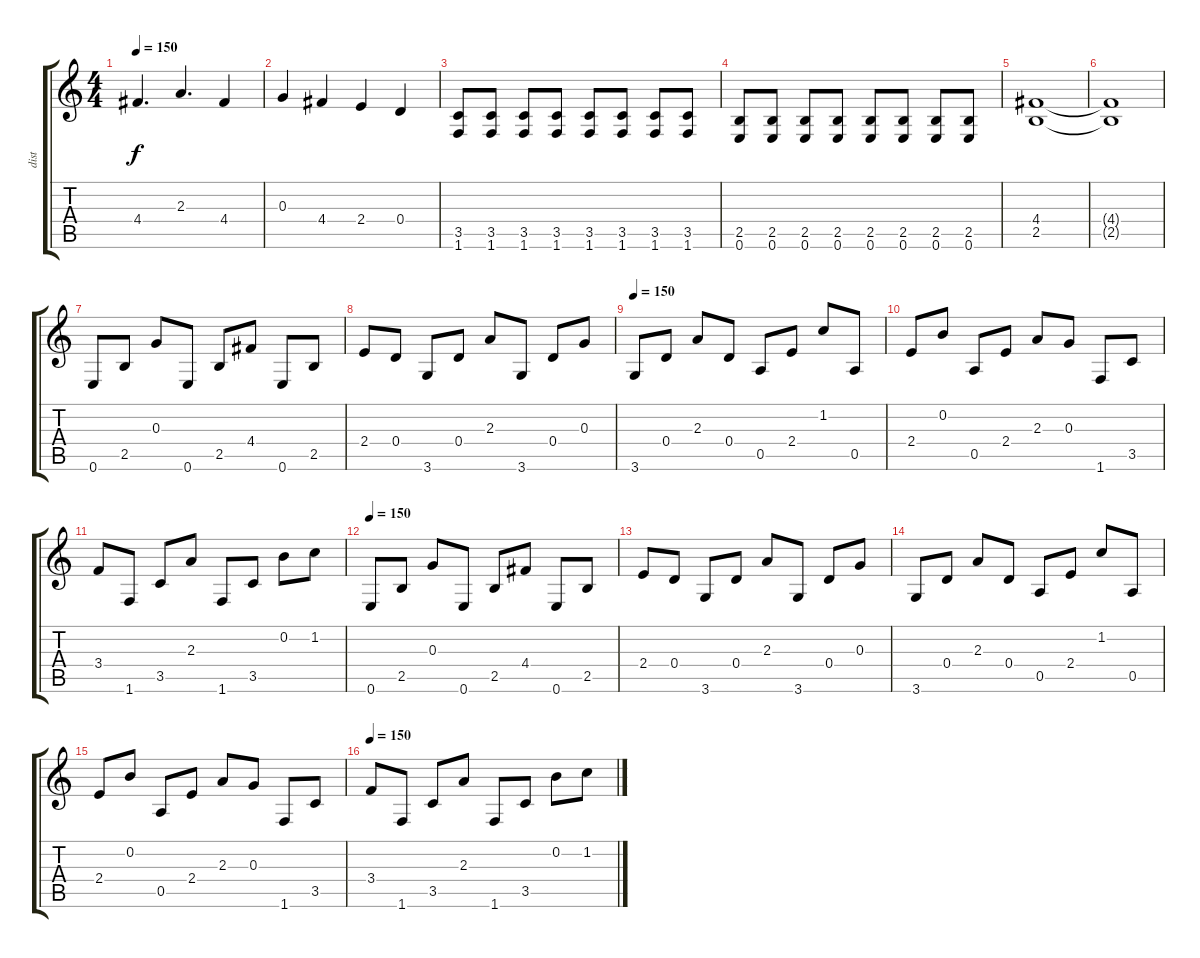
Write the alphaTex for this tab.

\track ("dist" "dist") {instrument distortionguitar}
\staff {score tabs}
\tuning (E4 B3 G3 D3 A2 E2) {hide}
\ts (4 4)
\tempo 150
\clef g2
\ks c
4.4.4{d dy f} 2.3.4{d} 4.4.4 |
0.3.4 4.4.4 2.4.4 0.4.4 |
(3.5 1.6).8 (3.5 1.6).8 (3.5 1.6).8 (3.5 1.6).8 (3.5 1.6).8 (3.5 1.6).8 (3.5 1.6).8 (3.5 1.6).8 |
(2.5 0.6).8 (2.5 0.6).8 (2.5 0.6).8 (2.5 0.6).8 (2.5 0.6).8 (2.5 0.6).8 (2.5 0.6).8 (2.5 0.6).8 |
(4.4 2.5).1 |
(4.4{t} 2.5{t}).1 |
0.6.8 2.5.8 0.3.8 0.6.8 2.5.8 4.4.8 0.6.8 2.5.8 |
2.4.8 0.4.8 3.6.8 0.4.8 2.3.8 3.6.8 0.4.8 0.3.8 |
\tempo 150
3.6.8 0.4.8 2.3.8 0.4.8 0.5.8 2.4.8 1.2.8 0.5.8 |
2.4.8 0.2.8 0.5.8 2.4.8 2.3.8 0.3.8 1.6.8 3.5.8 |
3.4.8 1.6.8 3.5.8 2.3.8 1.6.8 3.5.8 0.2.8 1.2.8 |
\tempo 150
0.6.8 2.5.8 0.3.8 0.6.8 2.5.8 4.4.8 0.6.8 2.5.8 |
2.4.8 0.4.8 3.6.8 0.4.8 2.3.8 3.6.8 0.4.8 0.3.8 |
3.6.8 0.4.8 2.3.8 0.4.8 0.5.8 2.4.8 1.2.8 0.5.8 |
2.4.8 0.2.8 0.5.8 2.4.8 2.3.8 0.3.8 1.6.8 3.5.8 |
\tempo 150
3.4.8 1.6.8 3.5.8 2.3.8 1.6.8 3.5.8 0.2.8 1.2.8
